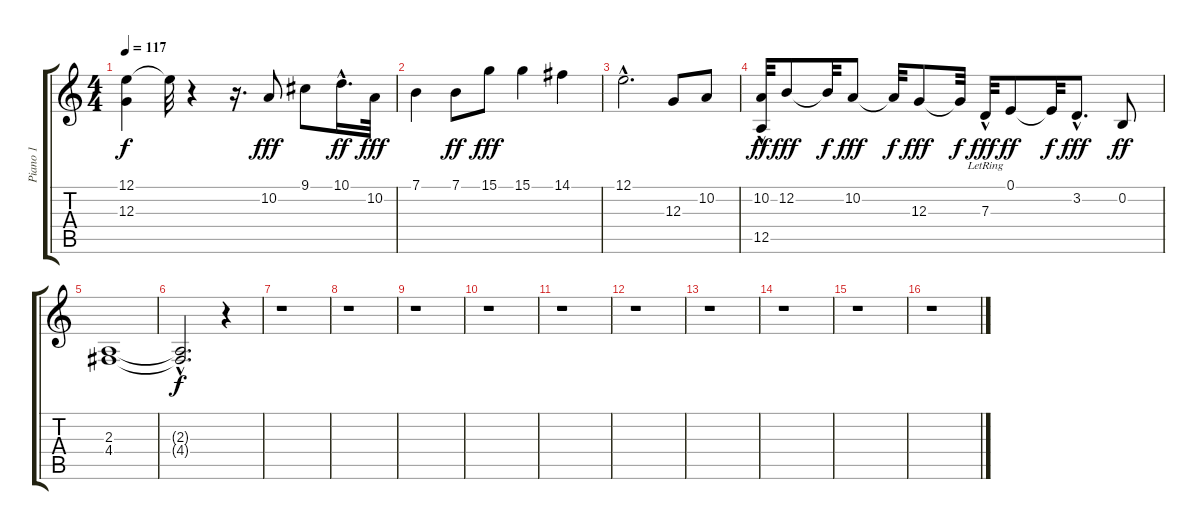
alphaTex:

\track ("Piano 1" "Piano 1") {instrument acousticgrandpiano}
\staff {score tabs}
\tuning (E4 B3 G3 D3 A2 E2) {hide}
\ts (4 4)
\tempo 117
\clef g2
\ks c
(12.1{t} 12.3{t}).4{dy f} 12.1{t}.32 r.4 r.16{d} 10.2.8{dy fff} 9.1.8 10.1{hac}.16{d dy ff} 10.2.32{dy fff} |
7.1.4 7.1.8{dy ff} 15.1.8{dy fff} 15.1.4 14.1.4 |
12.1{hac}.2{d} 12.3.8 10.2.8 |
(10.2 12.5{hac}).32{dy ff} 12.2.8{dy fff} 12.2{t}.32{dy f} 10.2.8{dy fff} 10.2{t}.32{dy f} 12.3.8{dy fff} 12.3{t}.32{dy f} 7.3{hac lr}.32{dy fff} 0.1.8{dy ff} 0.1{t}.32{dy f} 3.2{hac}.8{d dy fff} 0.2.8{dy ff} |
(2.3 4.4).1 |
(2.3{hac t} 4.4{hac t}).2{d dy f} r.4 |
r.1 |
r.1 |
r.1 |
r.1 |
r.1 |
r.1 |
r.1 |
r.1 |
r.1 |
r.1
